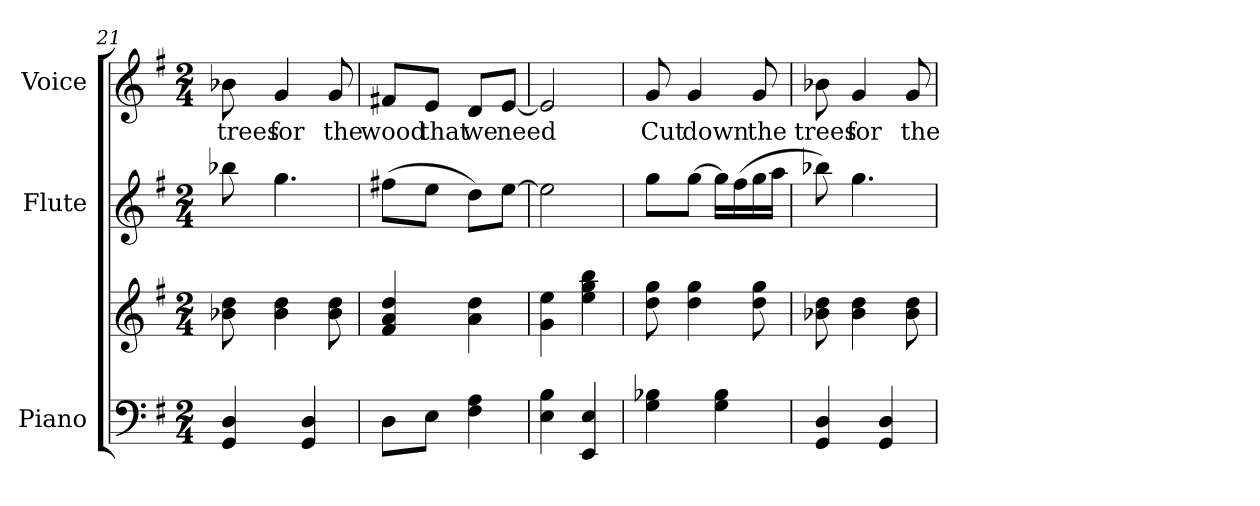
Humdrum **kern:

**kern	**kern	**kern	**kern	**text
*part3	*part3	*part2	*part1	*part1
*staff4	*staff3	*staff2	*staff1	*staff1
*I"Piano	*	*I"Flute	*I"Voice	*
*I'Pno.	*	*I'Fl.	*I'Voice	*
!!LO:LB:g=z
*clefF4	*clefG2	*clefG2	*clefG2	*
*k[f#]	*k[f#]	*k[f#]	*k[f#]	*
*G:	*G:	*G:	*G:	*
*M2/4	*M2/4	*M2/4	*M2/4	*
=21	=21	=21	=21	=21
!	!	!	!	!LO:LY:b:color=#000000
4GGi/ 4Di	8b-Xi\ 8ddi	8bb-Xi\	8b-Xi\	trees
!	!	!	!	!LO:LY:b:color=#000000
.	4b-i\ 4ddi	4.ggi\	4gi/	for
4GGi/ 4Di	.	.	.	.
!	!	!	!	!LO:LY:b:color=#000000
.	8b-i\ 8ddi	.	8gi/	the
=22	=22	=22	=22	=22
!	!	!	!	!LO:LY:b:color=#000000
8Di\L	4f#i/ 4ai 4ddi	(8ff#Xi\L	8f#Xi/L	wood
!	!	!	!	!LO:LY:b:color=#000000
8Ei\J	.	8eei\J	8ei/J	that
!	!	!	!	!LO:LY:b:color=#000000
4F#i\ 4Ai	4ai\ 4ddi	8ddi\L)	8di/L	we
!	!	!	!	!LO:LY:b:color=#000000
.	.	[8eei\J	[8ei/J	need
=23	=23	=23	=23	=23
4Ei\ 4Bi	4gi\ 4eei	2eei\]	2ei/]	.
4EEi/ 4Ei	4eei\ 4ggi 4bbi	.	.	.
=24	=24	=24	=24	=24
!	!	!	!	!LO:LY:b:color=#000000
4Gi\ 4B-Xi	8ddi\ 8ggi	8ggi\L	8gi/	Cut
!	!	!	!	!LO:LY:b:color=#000000
.	4ddi\ 4ggi	[8ggi\J	4gi/	down
4Gi\ 4B-i	.	16ggi\LL]	.	.
.	.	(16ff#i\	.	.
!	!	!	!	!LO:LY:b:color=#000000
.	8ddi\ 8ggi	16ggi\	8gi/	the
.	.	16aai\JJ	.	.
=25	=25	=25	=25	=25
!	!	!	!	!LO:LY:b:color=#000000
4GGi/ 4Di	8b-Xi\ 8ddi	8bb-Xi\)	8b-Xi\	trees
!	!	!	!	!LO:LY:b:color=#000000
.	4b-i\ 4ddi	4.ggi\	4gi/	for
4GGi/ 4Di	.	.	.	.
!	!	!	!	!LO:LY:b:color=#000000
.	8b-i\ 8ddi	.	8gi/	the
=	=	=	=	=
*-	*-	*-	*-	*-
